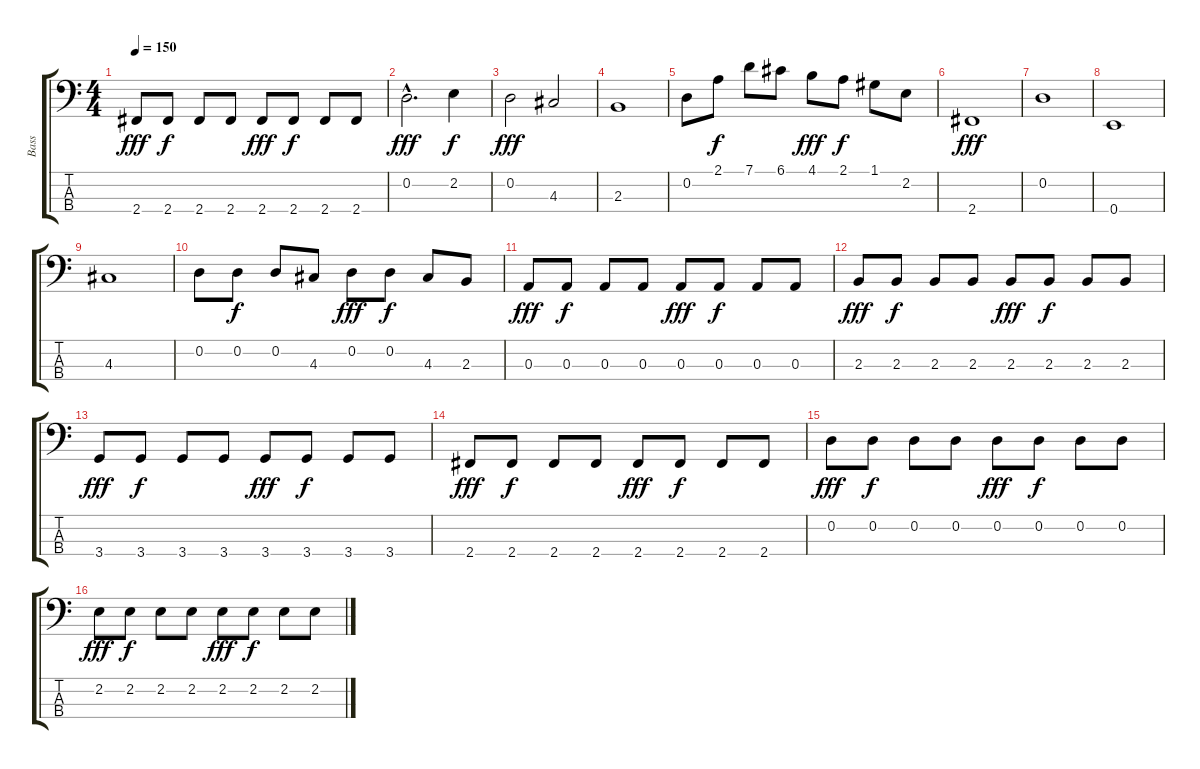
\track ("Bass" "Bass") {instrument electricbasspick}
\staff {score tabs}
\tuning (G2 D2 A1 E1) {hide}
\ts (4 4)
\tempo 150
\clef f4
\ks c
2.4.8{dy fff} 2.4.8{dy f} 2.4.8 2.4.8 2.4.8{dy fff} 2.4.8{dy f} 2.4.8 2.4.8 |
0.2{hac}.2{d dy fff} 2.2.4{dy f} |
0.2.2{dy fff} 4.3.2 |
2.3.1 |
0.2.8 2.1.8{dy f} 7.1.8 6.1.8 4.1.8{dy fff} 2.1.8{dy f} 1.1.8 2.2.8 |
2.4.1{dy fff} |
0.2.1 |
0.4.1 |
4.3.1 |
0.2.8 0.2.8{dy f} 0.2.8 4.3.8 0.2.8{dy fff} 0.2.8{dy f} 4.3.8 2.3.8 |
0.3.8{dy fff} 0.3.8{dy f} 0.3.8 0.3.8 0.3.8{dy fff} 0.3.8{dy f} 0.3.8 0.3.8 |
2.3.8{dy fff} 2.3.8{dy f} 2.3.8 2.3.8 2.3.8{dy fff} 2.3.8{dy f} 2.3.8 2.3.8 |
3.4.8{dy fff} 3.4.8{dy f} 3.4.8 3.4.8 3.4.8{dy fff} 3.4.8{dy f} 3.4.8 3.4.8 |
2.4.8{dy fff} 2.4.8{dy f} 2.4.8 2.4.8 2.4.8{dy fff} 2.4.8{dy f} 2.4.8 2.4.8 |
0.2.8{dy fff} 0.2.8{dy f} 0.2.8 0.2.8 0.2.8{dy fff} 0.2.8{dy f} 0.2.8 0.2.8 |
2.2.8{dy fff} 2.2.8{dy f} 2.2.8 2.2.8 2.2.8{dy fff} 2.2.8{dy f} 2.2.8 2.2.8
